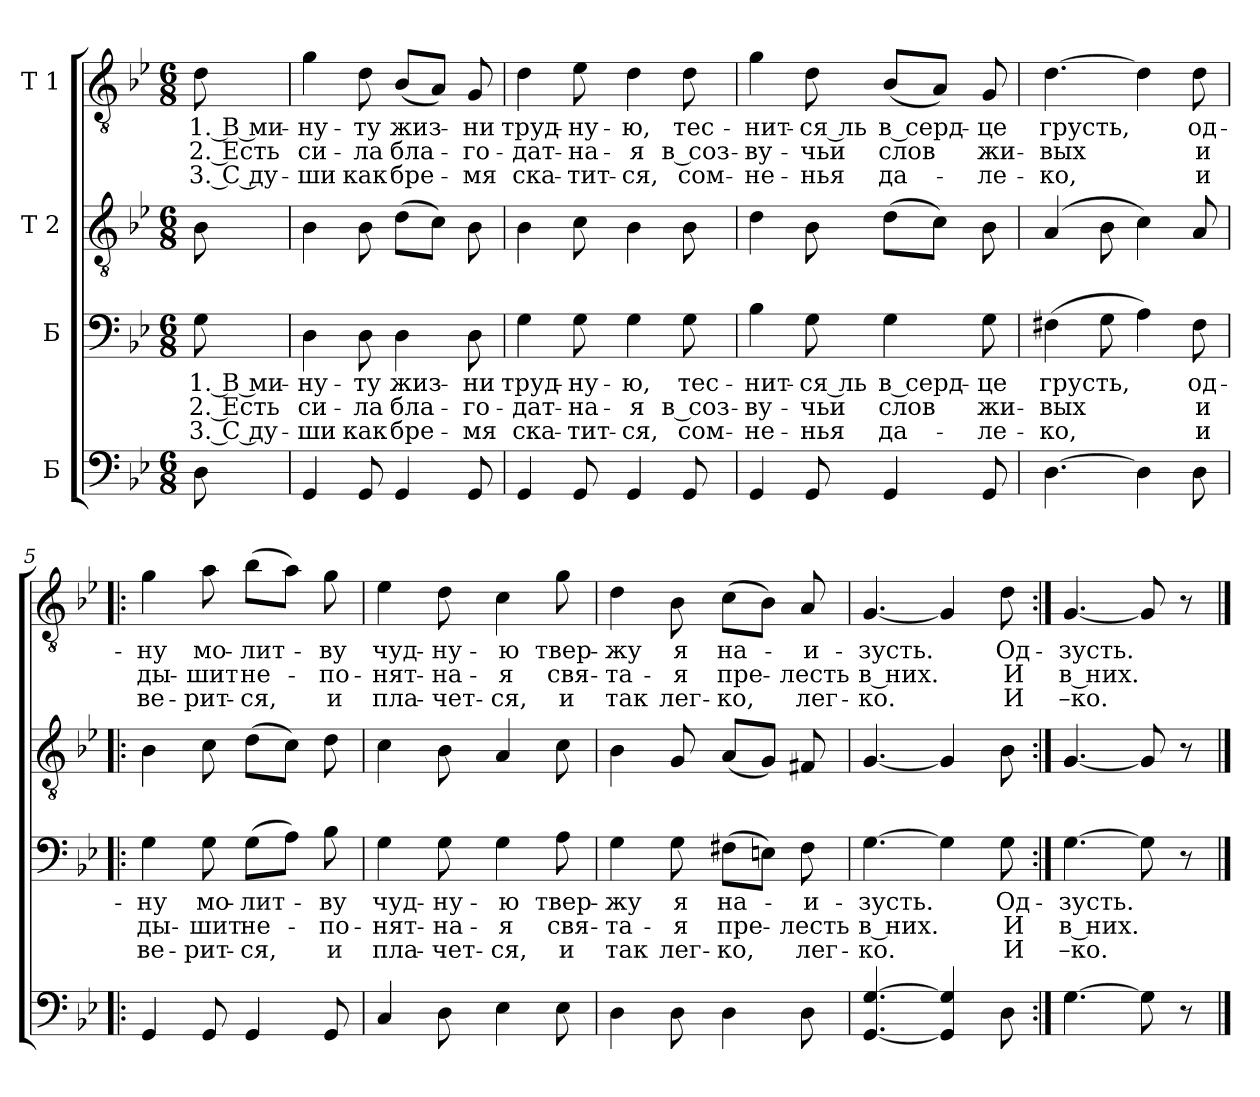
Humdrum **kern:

**kern	**kern	**text	**text	**text	**kern	**kern	**text	**text	**text
*part4	*part3	*part3	*part3	*part3	*part2	*part1	*part1	*part1	*part1
*staff4	*staff3	*staff3	*staff3	*staff3	*staff2	*staff1	*staff1	*staff1	*staff1
*I"Б	*I"Б	*	*	*	*I"Т 2	*I"Т 1	*	*	*
*clefF4	*clefF4	*	*	*	*clefGv2	*clefGv2	*	*	*
*k[b-e-]	*k[b-e-]	*	*	*	*k[b-e-]	*k[b-e-]	*	*	*
*g:	*g:	*	*	*	*g:	*g:	*	*	*
*M6/8	*M6/8	*	*	*	*M6/8	*M6/8	*	*	*
=	=	=	=	=	=	=	=	=	=
!	!	!LO:LY:b	!LO:LY:b	!LO:LY:b	!	!	!LO:LY:b	!LO:LY:b	!LO:LY:b
8D\	8G\	1. В ми-	2. Есть	3. С ду-	8B-\	8d\	1. В ми-	2. Есть	3. С ду-
=1	=1	=1	=1	=1	=1	=1	=1	=1	=1
!	!	!LO:LY:b	!LO:LY:b	!LO:LY:b	!	!	!LO:LY:b	!LO:LY:b	!LO:LY:b
4GG/	4D\	-ну-	си-	-ши	4B-\	4g\	-ну-	си-	-ши
!	!	!LO:LY:b	!LO:LY:b	!LO:LY:b	!	!	!LO:LY:b	!LO:LY:b	!LO:LY:b
8GG/	8D\	-ту	-ла	как	8B-\	8d\	-ту	-ла	как
!	!	!LO:LY:b	!LO:LY:b	!LO:LY:b	!	!	!LO:LY:b	!LO:LY:b	!LO:LY:b
4GG/	4D\	жиз-	бла-	бре-	(>8d\L	(<8B-/L	жиз-	бла-	бре-
.	.	.	.	.	8c\J)	8A/J)	.	.	.
!	!	!LO:LY:b	!LO:LY:b	!LO:LY:b	!	!	!LO:LY:b	!LO:LY:b	!LO:LY:b
8GG/	8D\	-ни	-го-	-мя	8B-\	8G/	-ни	-го-	-мя
=2	=2	=2	=2	=2	=2	=2	=2	=2	=2
!	!	!LO:LY:b	!LO:LY:b	!LO:LY:b	!	!	!LO:LY:b	!LO:LY:b	!LO:LY:b
4GG/	4G\	труд-	-дат-	ска-	4B-\	4d\	труд-	-дат-	ска-
!	!	!LO:LY:b	!LO:LY:b	!LO:LY:b	!	!	!LO:LY:b	!LO:LY:b	!LO:LY:b
8GG/	8G\	-ну-	-на-	-тит-	8c\	8e-\	-ну-	-на-	-тит-
!	!	!LO:LY:b	!LO:LY:b	!LO:LY:b	!	!	!LO:LY:b	!LO:LY:b	!LO:LY:b
4GG/	4G\	-ю,	-я	-ся,	4B-\	4d\	-ю,	-я	-ся,
!	!	!LO:LY:b	!LO:LY:b	!LO:LY:b	!	!	!LO:LY:b	!LO:LY:b	!LO:LY:b
8GG/	8G\	тес-	в соз-	сом-	8B-\	8d\	тес-	в соз-	сом-
=3	=3	=3	=3	=3	=3	=3	=3	=3	=3
!	!	!LO:LY:b	!LO:LY:b	!LO:LY:b	!	!	!LO:LY:b	!LO:LY:b	!LO:LY:b
4GG/	4B-\	-нит-	-ву-	-не-	4d\	4g\	-нит-	-ву-	-не-
!	!	!LO:LY:b	!LO:LY:b	!LO:LY:b	!	!	!LO:LY:b	!LO:LY:b	!LO:LY:b
8GG/	8G\	-ся ль	-чьи	-нья	8B-\	8d\	-ся ль	-чьи	-нья
!	!	!LO:LY:b	!LO:LY:b	!LO:LY:b	!	!	!LO:LY:b	!LO:LY:b	!LO:LY:b
4GG/	4G\	в серд-	слов	да-	(>8d\L	(<8B-/L	в серд-	слов	да-
.	.	.	.	.	8c\J)	8A/J)	.	.	.
!	!	!LO:LY:b	!LO:LY:b	!LO:LY:b	!	!	!LO:LY:b	!LO:LY:b	!LO:LY:b
8GG/	8G\	-це	жи-	-ле-	8B-\	8G/	-це	жи-	-ле-
=4	=4	=4	=4	=4	=4	=4	=4	=4	=4
!	!	!LO:LY:b	!LO:LY:b	!LO:LY:b	!	!	!LO:LY:b	!LO:LY:b	!LO:LY:b
[4.D\	(>4F#X\	грусть,	-вых	-ко,	(4A/	[4.d\	грусть,	-вых	-ко,
.	8G\	.	.	.	8B-\	.	.	.	.
4D\]	4A\)	.	.	.	4c\)	4d\]	.	.	.
!	!	!LO:LY:b	!LO:LY:b	!LO:LY:b	!	!	!LO:LY:b	!LO:LY:b	!LO:LY:b
8D\	8F#\	од-	и	и	8A/	8d\	од-	и	и
!!LO:LB:g=z
=5!|:	=5!|:	=5!|:	=5!|:	=5!|:	=5!|:	=5!|:	=5!|:	=5!|:	=5!|:
!	!	!LO:LY:b	!LO:LY:b	!LO:LY:b	!	!	!LO:LY:b	!LO:LY:b	!LO:LY:b
4GG/	4G\	-ну	ды-	ве-	4B-\	4g\	-ну	ды-	ве-
!	!	!LO:LY:b	!LO:LY:b	!LO:LY:b	!	!	!LO:LY:b	!LO:LY:b	!LO:LY:b
8GG/	8G\	мо-	-шит	-рит-	8c\	8a\	мо-	-шит	-рит-
!	!	!LO:LY:b	!LO:LY:b	!LO:LY:b	!	!	!LO:LY:b	!LO:LY:b	!LO:LY:b
4GG/	(>8G\L	-лит-	не-	-ся,	(>8d\L	(>8b-\L	-лит-	не-	-ся,
.	8A\J)	.	.	.	8c\J)	8a\J)	.	.	.
!	!	!LO:LY:b	!LO:LY:b	!LO:LY:b	!	!	!LO:LY:b	!LO:LY:b	!LO:LY:b
8GG/	8B-\	-ву	-по-	и	8d\	8g\	-ву	-по-	и
=6	=6	=6	=6	=6	=6	=6	=6	=6	=6
!	!	!LO:LY:b	!LO:LY:b	!LO:LY:b	!	!	!LO:LY:b	!LO:LY:b	!LO:LY:b
4C/	4G\	чуд-	-нят-	пла-	4c\	4e-\	чуд-	-нят-	пла-
!	!	!LO:LY:b	!LO:LY:b	!LO:LY:b	!	!	!LO:LY:b	!LO:LY:b	!LO:LY:b
8D\	8G\	-ну-	-на-	-чет-	8B-\	8d\	-ну-	-на-	-чет-
!	!	!LO:LY:b	!LO:LY:b	!LO:LY:b	!	!	!LO:LY:b	!LO:LY:b	!LO:LY:b
4E-\	4G\	-ю	-я	-ся,	4A/	4c\	-ю	-я	-ся,
!	!	!LO:LY:b	!LO:LY:b	!LO:LY:b	!	!	!LO:LY:b	!LO:LY:b	!LO:LY:b
8E-\	8A\	твер-	свя-	и	8c\	8g\	твер-	свя-	и
=7	=7	=7	=7	=7	=7	=7	=7	=7	=7
!	!	!LO:LY:b	!LO:LY:b	!LO:LY:b	!	!	!LO:LY:b	!LO:LY:b	!LO:LY:b
4D\	4G\	-жу	-та-	так	4B-\	4d\	-жу	-та-	так
!	!	!LO:LY:b	!LO:LY:b	!LO:LY:b	!	!	!LO:LY:b	!LO:LY:b	!LO:LY:b
8D\	8G\	я	-я	лег-	8G/	8B-\	я	-я	лег-
!	!	!LO:LY:b	!LO:LY:b	!LO:LY:b	!	!	!LO:LY:b	!LO:LY:b	!LO:LY:b
4D\	(>8F#X\L	на-	пре-	-ко,	(<8A/L	(>8c\L	на-	пре-	-ко,
.	8En\J)	.	.	.	8G/J)	8B-\J)	.	.	.
!	!	!LO:LY:b	!LO:LY:b	!LO:LY:b	!	!	!LO:LY:b	!LO:LY:b	!LO:LY:b
8D\	8F#\	-и-	-лесть	лег-	8F#X/	8A/	-и-	-лесть	лег-
=8	=8	=8	=8	=8	=8	=8	=8	=8	=8
!	!	!LO:LY:b	!LO:LY:b	!LO:LY:b	!	!	!LO:LY:b	!LO:LY:b	!LO:LY:b
[4.GG/ [4.G/	[4.G\	-зусть.	в них.	-ко.	[4.G/	[4.G/	-зусть.	в них.	-ко.
4GG/] 4G/]	4G\]	.	.	.	4G/]	4G/]	.	.	.
!	!	!LO:LY:b	!LO:LY:b	!LO:LY:b	!	!	!LO:LY:b	!LO:LY:b	!LO:LY:b
8D\	8G\	Од-	И	И	8B-\	8d\	Од-	И	И
=9:|!	=9:|!	=9:|!	=9:|!	=9:|!	=9:|!	=9:|!	=9:|!	=9:|!	=9:|!
!	!	!LO:LY:b	!LO:LY:b	!LO:LY:b	!	!	!LO:LY:b	!LO:LY:b	!LO:LY:b
[4.G\	[4.G\	-зусть.	в них.	–ко.	[4.G/	[4.G/	-зусть.	в них.	–ко.
8G\]	8G\]	.	.	.	8G/]	8G/]	.	.	.
8r	8r	.	.	.	8r	8r	.	.	.
==	==	==	==	==	==	==	==	==	==
*-	*-	*-	*-	*-	*-	*-	*-	*-	*-
